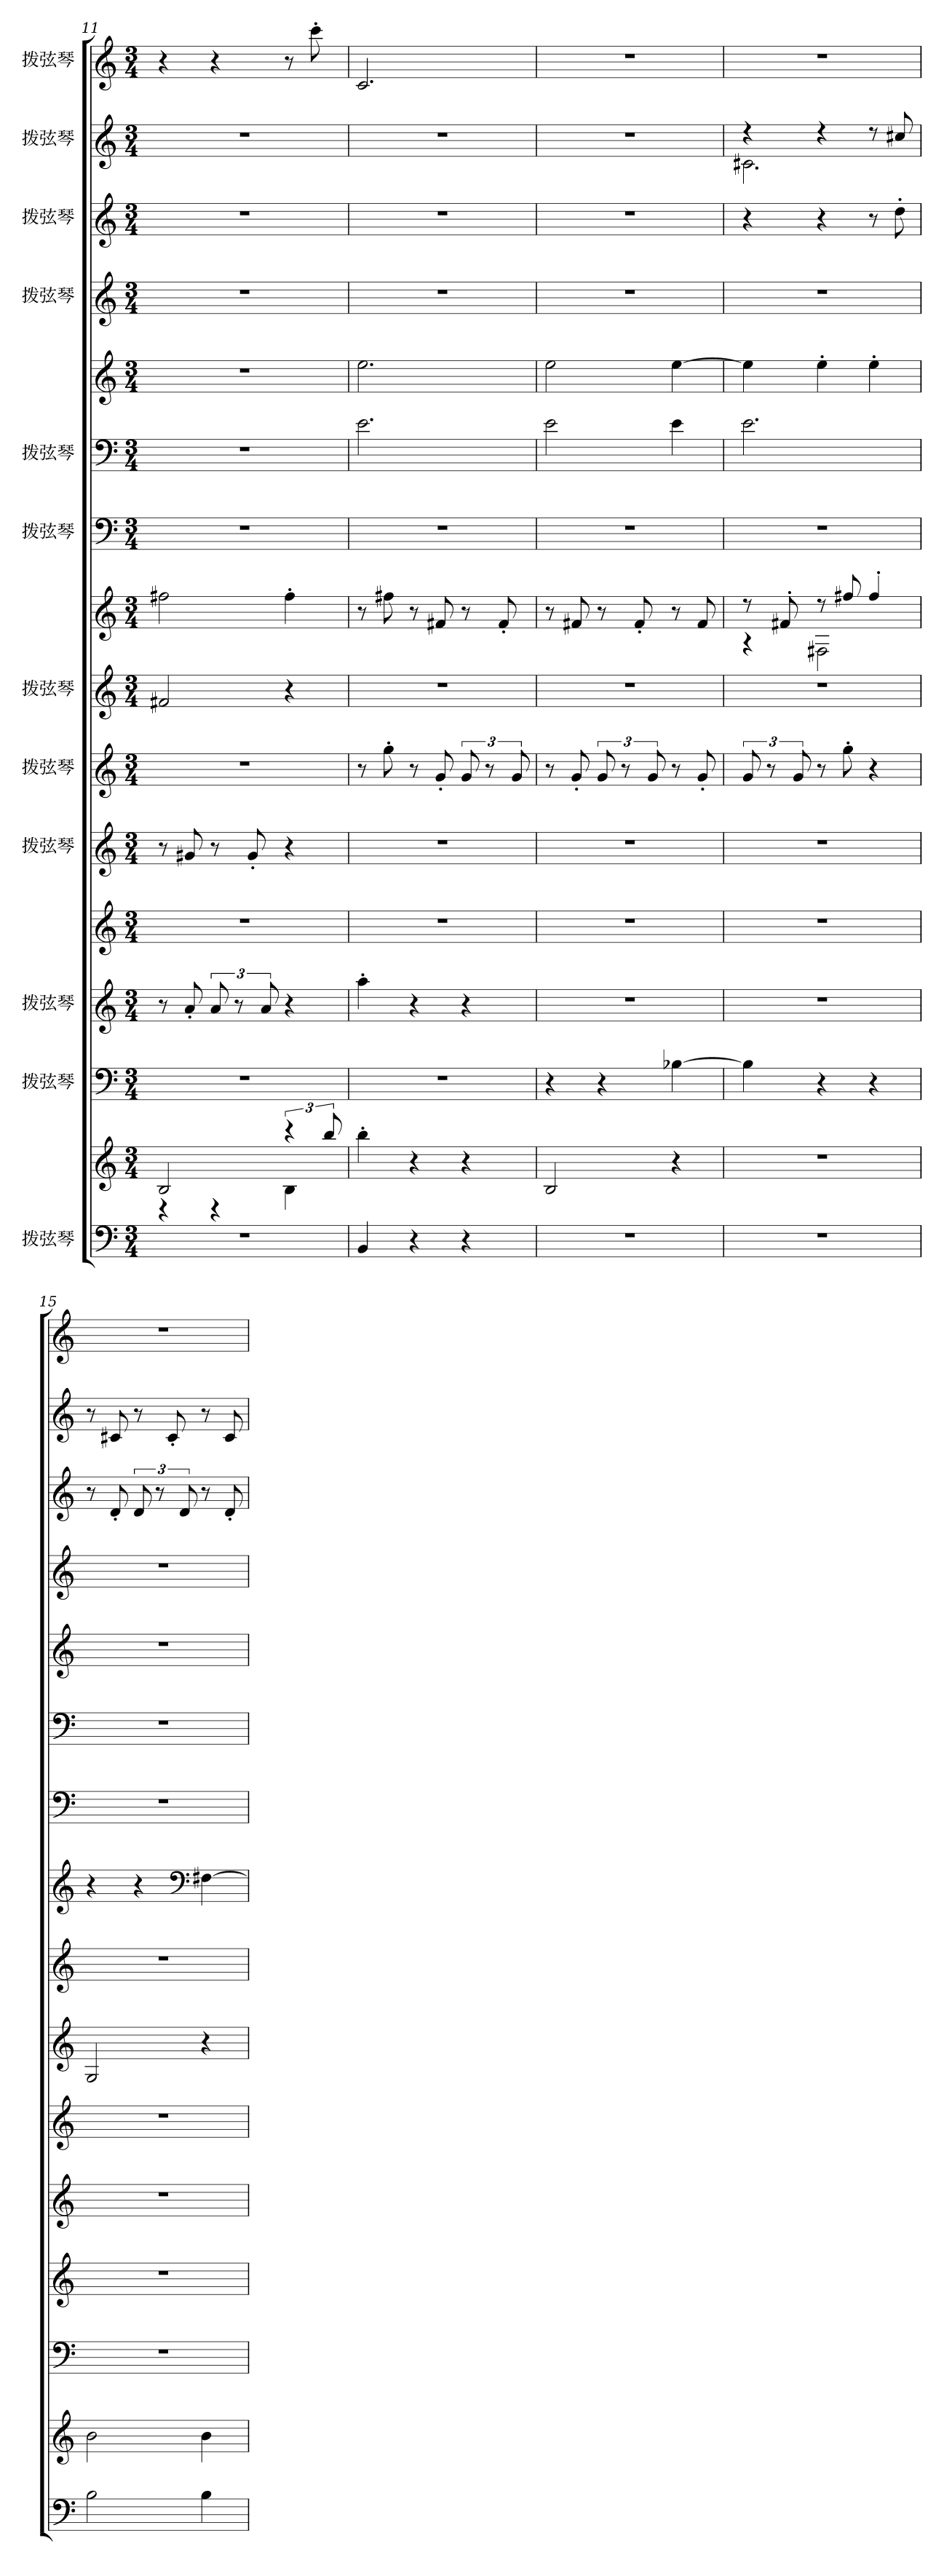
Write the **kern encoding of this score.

**kern	**kern	**kern	**kern	**kern	**kern	**kern	**kern	**kern	**kern	**kern	**kern	**kern	**kern	**kern	**kern
*part12	*part12	*part11	*part10	*part10	*part9	*part8	*part7	*part7	*part6	*part5	*part5	*part4	*part3	*part2	*part1
*staff16	*staff15	*staff14	*staff13	*staff12	*staff11	*staff10	*staff9	*staff8	*staff7	*staff6	*staff5	*staff4	*staff3	*staff2	*staff1
*I"拨弦琴	*	*I"拨弦琴	*I"拨弦琴	*	*I"拨弦琴	*I"拨弦琴	*I"拨弦琴	*	*I"拨弦琴	*I"拨弦琴	*	*I"拨弦琴	*I"拨弦琴	*I"拨弦琴	*I"拨弦琴
*clefF4	*clefG2	*clefF4	*clefG2	*clefG2	*clefG2	*clefG2	*clefG2	*clefG2	*clefF4	*clefF4	*clefG2	*clefG2	*clefG2	*clefG2	*clefG2
*k[]	*k[]	*k[]	*k[]	*k[]	*k[]	*k[]	*k[]	*k[]	*k[]	*k[]	*k[]	*k[]	*k[]	*k[]	*k[]
*M3/4	*M3/4	*M3/4	*M3/4	*M3/4	*M3/4	*M3/4	*M3/4	*M3/4	*M3/4	*M3/4	*M3/4	*M3/4	*M3/4	*M3/4	*M3/4
=11	=11	=11	=11	=11	=11	=11	=11	=11	=11	=11	=11	=11	=11	=11	=11
*	*^	*	*	*	*	*	*	*	*	*	*	*	*	*	*
2.r	2B/	4r	2.r	8r	2.r	8r	2.r	2f#X/	2ff#X\	2.r	2.r	2.r	2.r	2.r	2.r	4r
.	.	.	.	8a'/	.	8g#X/	.	.	.	.	.	.	.	.	.	.
.	.	4r	.	12a/	.	8r	.	.	.	.	.	.	.	.	.	4r
.	.	.	.	12r	.	.	.	.	.	.	.	.	.	.	.	.
.	.	.	.	.	.	8g#'/	.	.	.	.	.	.	.	.	.	.
.	.	.	.	12a/	.	.	.	.	.	.	.	.	.	.	.	.
.	6r	4B\	.	4r	.	4r	.	4r	4ff#'\	.	.	.	.	.	.	8r
.	.	.	.	.	.	.	.	.	.	.	.	.	.	.	.	8ccc'\
.	12bb/	.	.	.	.	.	.	.	.	.	.	.	.	.	.	.
*	*v	*v	*	*	*	*	*	*	*	*	*	*	*	*	*	*
=12	=12	=12	=12	=12	=12	=12	=12	=12	=12	=12	=12	=12	=12	=12	=12
4BB/	4bb'\	2.r	4aa'\	2.r	2.r	8r	2.r	8r	2.r	2.e\	2.ee\	2.r	2.r	2.r	2.c/
.	.	.	.	.	.	8gg'\	.	8ff#X\	.	.	.	.	.	.	.
4r	4r	.	4r	.	.	8r	.	8r	.	.	.	.	.	.	.
.	.	.	.	.	.	8g'/	.	8f#X/	.	.	.	.	.	.	.
4r	4r	.	4r	.	.	12g/	.	8r	.	.	.	.	.	.	.
.	.	.	.	.	.	12r	.	.	.	.	.	.	.	.	.
.	.	.	.	.	.	.	.	8f#'/	.	.	.	.	.	.	.
.	.	.	.	.	.	12g/	.	.	.	.	.	.	.	.	.
=13	=13	=13	=13	=13	=13	=13	=13	=13	=13	=13	=13	=13	=13	=13	=13
2.r	2B/	4r	2.r	2.r	2.r	8r	2.r	8r	2.r	2e\	2ee\	2.r	2.r	2.r	2.r
.	.	.	.	.	.	8g'/	.	8f#X/	.	.	.	.	.	.	.
.	.	4r	.	.	.	12g/	.	8r	.	.	.	.	.	.	.
.	.	.	.	.	.	12r	.	.	.	.	.	.	.	.	.
.	.	.	.	.	.	.	.	8f#'/	.	.	.	.	.	.	.
.	.	.	.	.	.	12g/	.	.	.	.	.	.	.	.	.
.	4r	[4B-X\	.	.	.	8r	.	8r	.	4e\	[4ee\	.	.	.	.
.	.	.	.	.	.	8g'/	.	8f#/	.	.	.	.	.	.	.
!!LO:PB:g=z
=14	=14	=14	=14	=14	=14	=14	=14	=14	=14	=14	=14	=14	=14	=14	=14
*	*	*	*	*	*	*	*	*^	*	*	*	*	*	*^	*
2.r	2.r	4B-\]	2.r	2.r	2.r	12g/	2.r	8r	4r	2.r	2.e\	4ee\]	2.r	4r	4r	2.c#X\	2.r
.	.	.	.	.	.	12r	.	.	.	.	.	.	.	.	.	.	.
.	.	.	.	.	.	.	.	8f#X'/	.	.	.	.	.	.	.	.	.
.	.	.	.	.	.	12g/	.	.	.	.	.	.	.	.	.	.	.
.	.	4r	.	.	.	8r	.	8r	2F#X\	.	.	4ee'\	.	4r	4r	.	.
.	.	.	.	.	.	8gg'\	.	8ff#X/	.	.	.	.	.	.	.	.	.
.	.	4r	.	.	.	4r	.	4ff#'/	.	.	.	4ee'\	.	8r	8r	.	.
.	.	.	.	.	.	.	.	.	.	.	.	.	.	8dd'\	8cc#X/	.	.
*	*	*	*	*	*	*	*	*v	*v	*	*	*	*	*	*v	*v	*
=15	=15	=15	=15	=15	=15	=15	=15	=15	=15	=15	=15	=15	=15	=15	=15
2B\	2b\	2.r	2.r	2.r	2.r	2G/	2.r	4r	2.r	2.r	2.r	2.r	8r	8r	2.r
.	.	.	.	.	.	.	.	.	.	.	.	.	8d'/	8c#X/	.
.	.	.	.	.	.	.	.	4r	.	.	.	.	12d/	8r	.
.	.	.	.	.	.	.	.	.	.	.	.	.	12r	.	.
.	.	.	.	.	.	.	.	.	.	.	.	.	.	8c#'/	.
.	.	.	.	.	.	.	.	.	.	.	.	.	12d/	.	.
*	*	*	*	*	*	*	*	*clefF4	*	*	*	*	*	*	*
4B\	4b\	.	.	.	.	4r	.	[4F#X\	.	.	.	.	8r	8r	.
.	.	.	.	.	.	.	.	.	.	.	.	.	8d'/	8c#/	.
=	=	=	=	=	=	=	=	=	=	=	=	=	=	=	=
*-	*-	*-	*-	*-	*-	*-	*-	*-	*-	*-	*-	*-	*-	*-	*-
